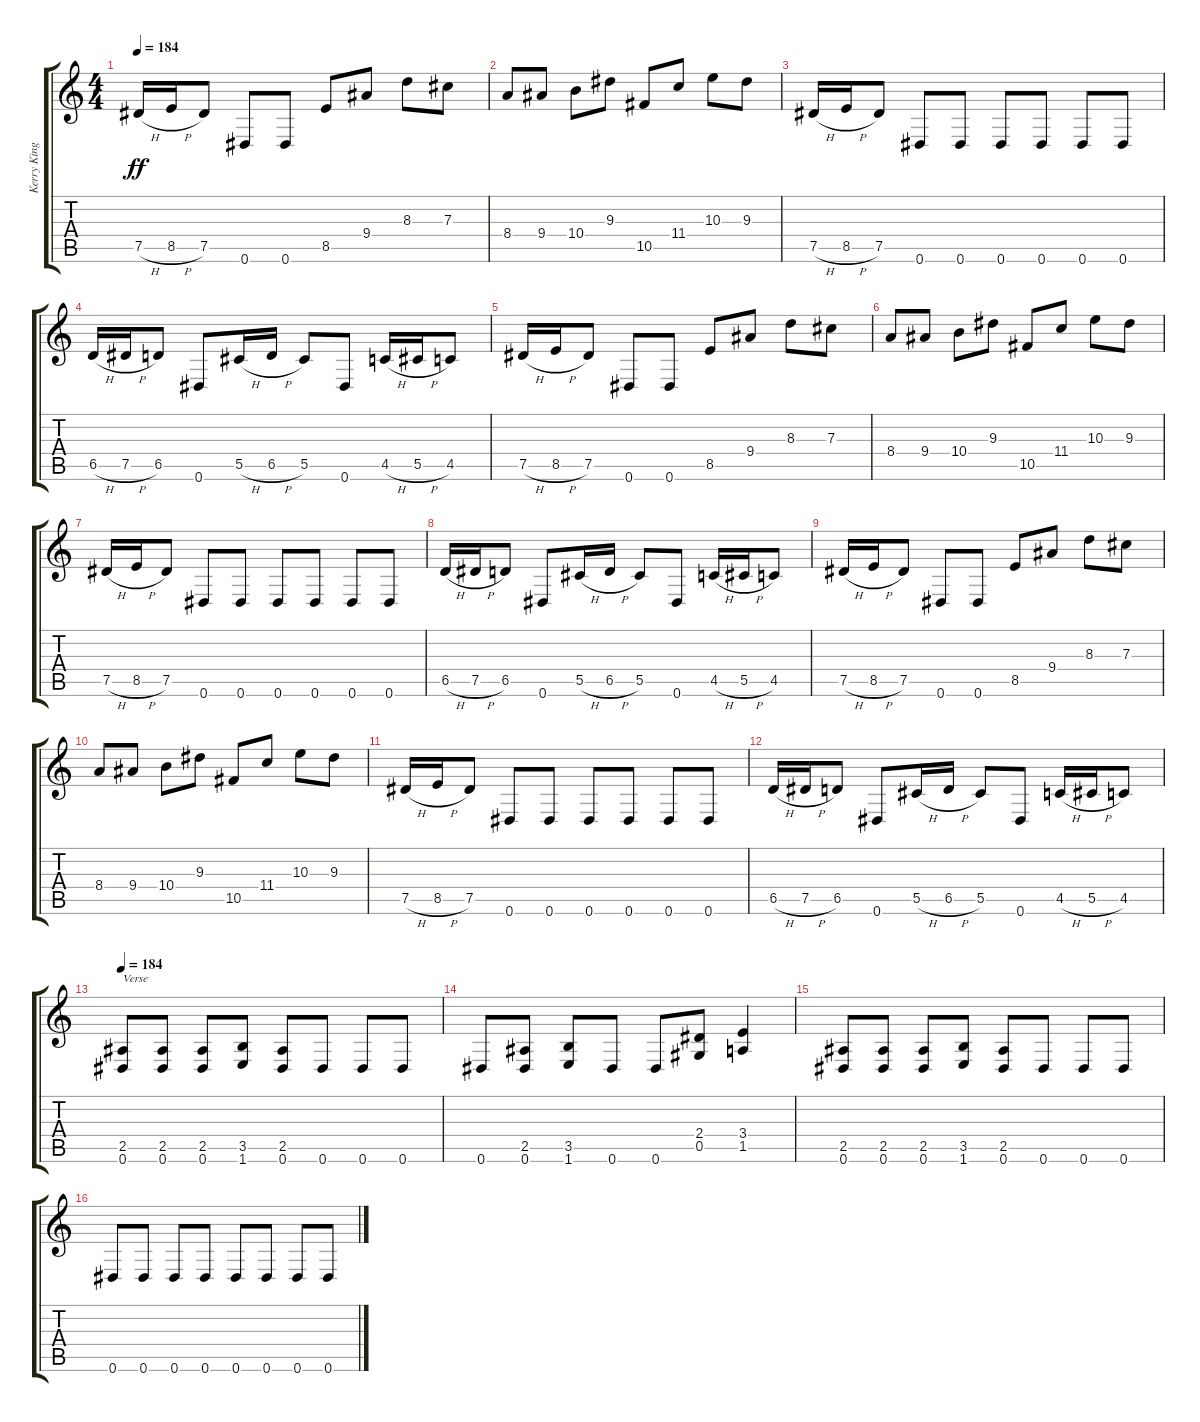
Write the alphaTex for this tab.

\track ("Kerry King" "Kerry King") {instrument distortionguitar}
\staff {score tabs}
\tuning (Eb4 Bb3 Gb3 Db3 Ab2 Eb2) {hide}
\ts (4 4)
\tempo 184
\clef g2
\ks c
7.5{h}.16{dy ff} 8.5{h}.16 7.5.8 0.6.8 0.6.8 8.5.8 9.4.8 8.3.8 7.3.8 |
8.4.8 9.4.8 10.4.8 9.3.8 10.5.8 11.4.8 10.3.8 9.3.8 |
7.5{h}.16 8.5{h}.16 7.5.8 0.6.8 0.6.8 0.6.8 0.6.8 0.6.8 0.6.8 |
6.5{h}.16 7.5{h}.16 6.5.8 0.6.8 5.5{h}.16 6.5{h}.16 5.5.8 0.6.8 4.5{h}.16 5.5{h}.16 4.5.8 |
7.5{h}.16 8.5{h}.16 7.5.8 0.6.8 0.6.8 8.5.8 9.4.8 8.3.8 7.3.8 |
8.4.8 9.4.8 10.4.8 9.3.8 10.5.8 11.4.8 10.3.8 9.3.8 |
7.5{h}.16 8.5{h}.16 7.5.8 0.6.8 0.6.8 0.6.8 0.6.8 0.6.8 0.6.8 |
6.5{h}.16 7.5{h}.16 6.5.8 0.6.8 5.5{h}.16 6.5{h}.16 5.5.8 0.6.8 4.5{h}.16 5.5{h}.16 4.5.8 |
7.5{h}.16 8.5{h}.16 7.5.8 0.6.8 0.6.8 8.5.8 9.4.8 8.3.8 7.3.8 |
8.4.8 9.4.8 10.4.8 9.3.8 10.5.8 11.4.8 10.3.8 9.3.8 |
7.5{h}.16 8.5{h}.16 7.5.8 0.6.8 0.6.8 0.6.8 0.6.8 0.6.8 0.6.8 |
6.5{h}.16 7.5{h}.16 6.5.8 0.6.8 5.5{h}.16 6.5{h}.16 5.5.8 0.6.8 4.5{h}.16 5.5{h}.16 4.5.8 |
\tempo 184
(2.5 0.6).8{txt "Verse"} (2.5 0.6).8 (2.5 0.6).8 (3.5 1.6).8 (2.5 0.6).8 0.6.8 0.6.8 0.6.8 |
0.6.8 (2.5 0.6).8 (3.5 1.6).8 0.6.8 0.6.8 (2.4 0.5).8 (3.4 1.5).4 |
(2.5 0.6).8 (2.5 0.6).8 (2.5 0.6).8 (3.5 1.6).8 (2.5 0.6).8 0.6.8 0.6.8 0.6.8 |
0.6.8 0.6.8 0.6.8 0.6.8 0.6.8 0.6.8 0.6.8 0.6.8
